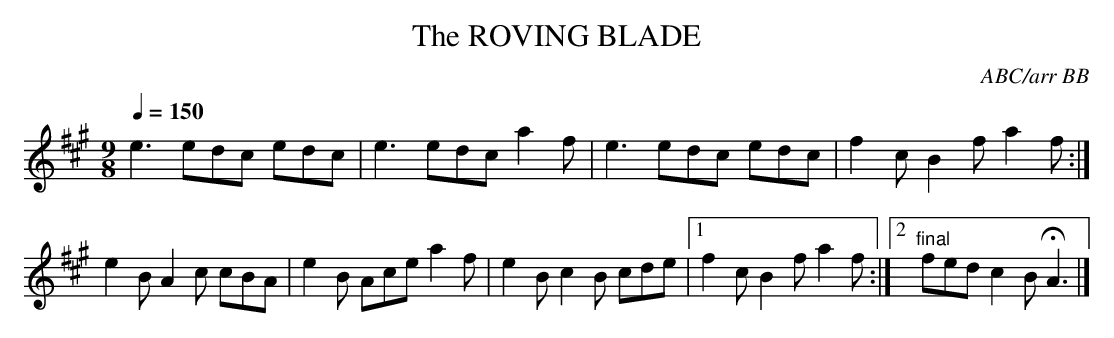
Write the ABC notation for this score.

X:1
T:ROVING BLADE, The
C:ABC/arr BB
M:9/8
L:1/8
Q:1/4=150
K:A
e3 edc edc|e3 edc a2f|e3 edc edc|f2c B2f a2f :|
e2B A2c cBA|e2B Ace a2f|e2B c2B cde|1 f2c B2f a2f :|\
[2 "final"fed c2B HA3|]
